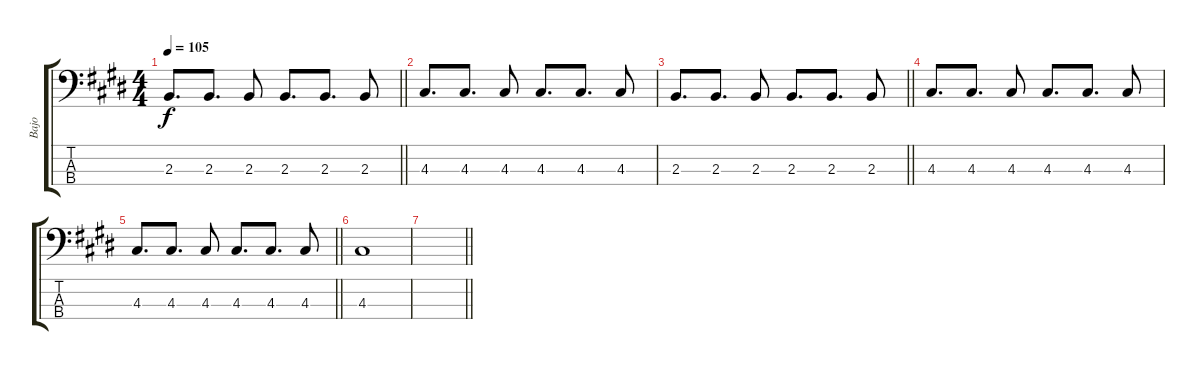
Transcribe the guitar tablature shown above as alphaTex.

\track ("Bajo" "Bajo") {instrument electricbassfinger}
\staff {score tabs}
\tuning (G2 D2 A1 E1) {hide}
\ts (4 4)
\tempo 105
\clef f4
\barLineRight lightlight
\ks c#minor
2.3.8{d dy f} 2.3.8{d} 2.3.8 2.3.8{d} 2.3.8{d} 2.3.8 |
4.3.8{d} 4.3.8{d} 4.3.8 4.3.8{d} 4.3.8{d} 4.3.8 |
\barLineRight lightlight
2.3.8{d} 2.3.8{d} 2.3.8 2.3.8{d} 2.3.8{d} 2.3.8 |
4.3.8{d} 4.3.8{d} 4.3.8 4.3.8{d} 4.3.8{d} 4.3.8 |
\barLineRight lightlight
4.3.8{d} 4.3.8{d} 4.3.8 4.3.8{d} 4.3.8{d} 4.3.8 |
4.3.1 |
\barLineRight lightlight
